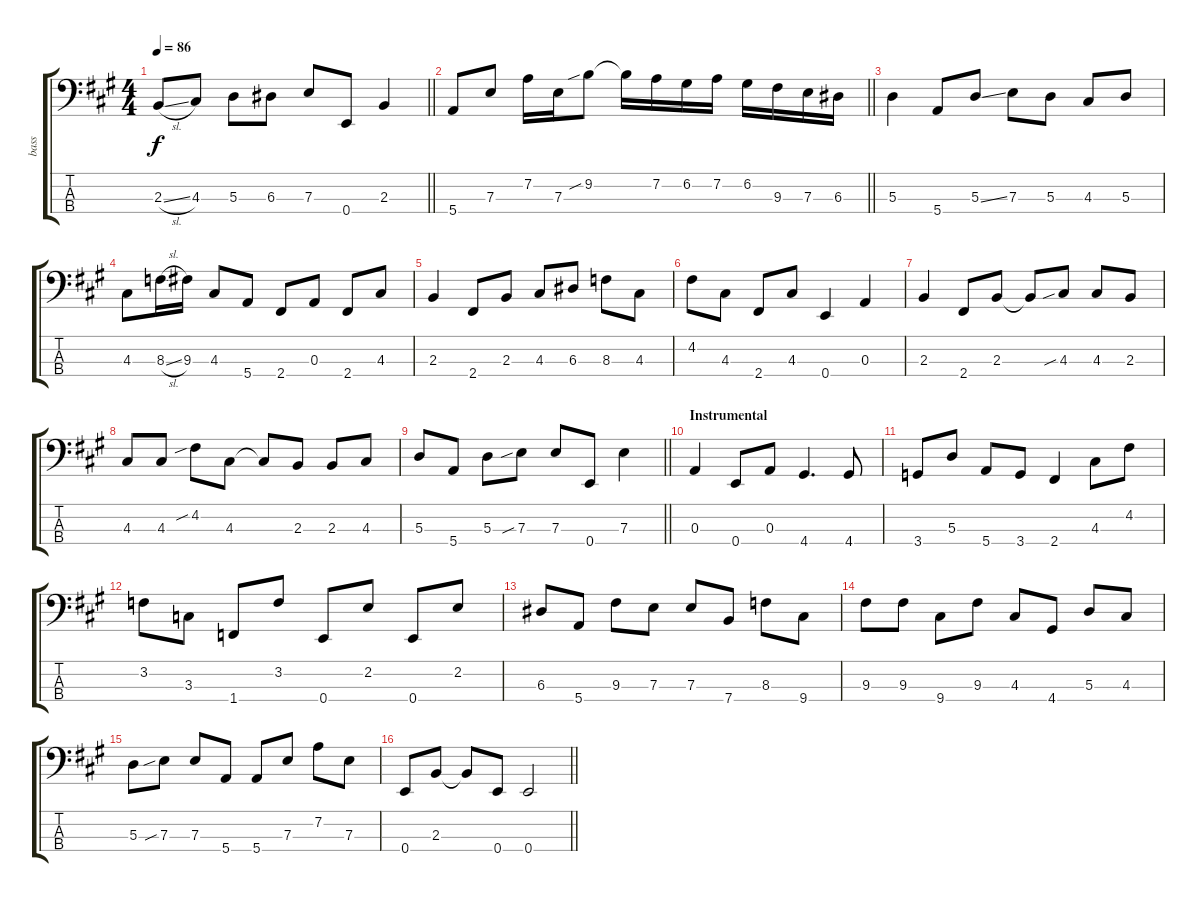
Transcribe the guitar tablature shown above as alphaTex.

\track ("bass" "bass") {instrument electricbassfinger}
\staff {score tabs}
\tuning (G2 D2 A1 E1) {hide}
\ts (4 4)
\tempo 86
\clef f4
\barLineRight lightlight
\ks a
2.3{sl}.8{dy f} 4.3.8 5.3.8 6.3.8 7.3.8 0.4.8 2.3.4 |
\section ("" "")
\barLineRight lightlight
5.4.8 7.3.8 7.2.16 7.3.16 9.2{sib}.8 9.2{t}.16 7.2.16 6.2.16 7.2.16 6.2.16 9.3.16 7.3.16 6.3.16 |
5.3.4 5.4.8 5.3{ss}.8 7.3.8 5.3.8 4.3.8 5.3.8 |
4.3.8 8.3{sl}.16 9.3.16 4.3.8 5.4.8 2.4.8 0.3.8 2.4.8 4.3.8 |
2.3.4 2.4.8 2.3.8 4.3.8 6.3.8 8.3.8 4.3.8 |
4.2.8 4.3.8 2.4.8 4.3.8 0.4.4 0.3.4 |
2.3.4 2.4.8 2.3.8 2.3{t}.8 4.3{sib}.8 4.3.8 2.3.8 |
4.3.8 4.3.8 4.2{sib}.8 4.3.8 4.3{t}.8 2.3.8 2.3.8 4.3.8 |
\barLineRight lightlight
5.3.8 5.4.8 5.3.8 7.3{sib}.8 7.3.8 0.4.8 7.3.4 |
\section ("" "Instrumental")
0.3.4 0.4.8 0.3.8 4.4.4{d} 4.4.8 |
3.4.8 5.3.8 5.4.8 3.4.8 2.4.4 4.3.8 4.2.8 |
3.2.8 3.3.8 1.4.8 3.2.8 0.4.8 2.2.8 0.4.8 2.2.8 |
6.3.8 5.4.8 9.3.8 7.3.8 7.3.8 7.4.8 8.3.8 9.4.8 |
9.3.8 9.3.8 9.4.8 9.3.8 4.3.8 4.4.8 5.3.8 4.3.8 |
5.3.8 7.3{sib}.8 7.3.8 5.4.8 5.4.8 7.3.8 7.2.8 7.3.8 |
\barLineRight lightlight
0.4.8 2.3.8 2.3{t}.8 0.4.8 0.4.2
